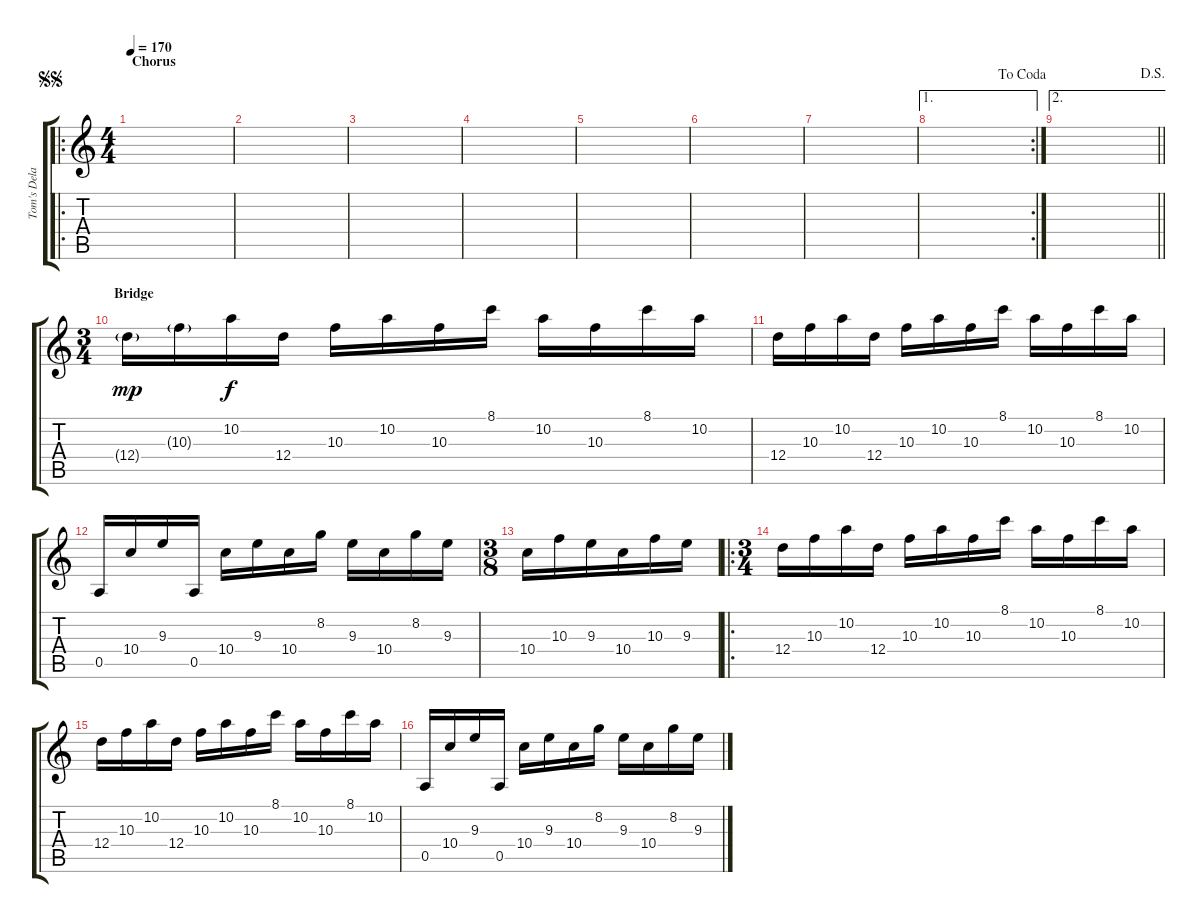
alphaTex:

\track ("Tom's Delay" "Tom's Dela") {instrument electricguitarmuted}
\staff {score tabs}
\tuning (E4 B3 G3 D3 A2 E2) {hide}
\ro
\ts (4 4)
\section ("" "Chorus")
\jump segnosegno
\tempo 170
\clef g2
\ks c
|
|
|
|
|
|
|
\ae 1
\rc 2
\jump dacoda
|
\ae 2
\jump dalsegno
\barLineRight lightlight
|
\ts (3 4)
\section ("" "Bridge")
12.4{g}.16{dy mp balance 8 instrument electricguitarmuted} 10.3{g}.16 10.2.16{dy f} 12.4.16 10.3.16 10.2.16 10.3.16 8.1.16 10.2.16 10.3.16 8.1.16 10.2.16 |
12.4.16 10.3.16 10.2.16 12.4.16 10.3.16 10.2.16 10.3.16 8.1.16 10.2.16 10.3.16 8.1.16 10.2.16 |
0.5.16 10.4.16 9.3.16 0.5.16 10.4.16 9.3.16 10.4.16 8.2.16 9.3.16 10.4.16 8.2.16 9.3.16 |
\ts (3 8)
10.4.16 10.3.16 9.3.16 10.4.16 10.3.16 9.3.16 |
\ro
\ts (3 4)
12.4.16 10.3.16 10.2.16 12.4.16 10.3.16 10.2.16 10.3.16 8.1.16 10.2.16 10.3.16 8.1.16 10.2.16 |
12.4.16 10.3.16 10.2.16 12.4.16 10.3.16 10.2.16 10.3.16 8.1.16 10.2.16 10.3.16 8.1.16 10.2.16 |
0.5.16 10.4.16 9.3.16 0.5.16 10.4.16 9.3.16 10.4.16 8.2.16 9.3.16 10.4.16 8.2.16 9.3.16
